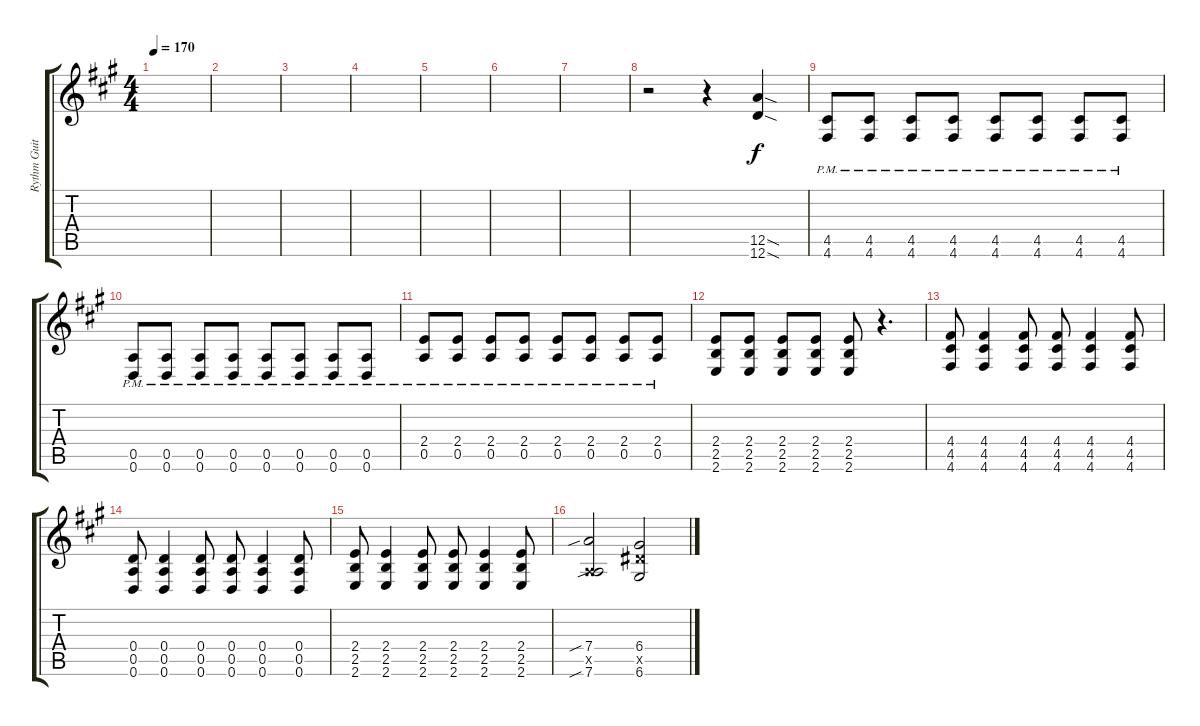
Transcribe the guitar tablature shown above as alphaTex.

\track ("Rythm Guitar" "Rythm Guit") {instrument distortionguitar}
\staff {score tabs}
\tuning (E4 B3 G3 D3 A2 D2) {hide}
\ts (4 4)
\tempo 170
\clef g2
\ks a
|
|
|
|
|
|
|
r.2 r.4 (12.5{sod} 12.6{sod}).4 |
(4.5{pm} 4.6{pm}).8 (4.5{pm} 4.6{pm}).8 (4.5{pm} 4.6{pm}).8 (4.5{pm} 4.6{pm}).8 (4.5{pm} 4.6{pm}).8 (4.5{pm} 4.6{pm}).8 (4.5{pm} 4.6{pm}).8 (4.5{pm} 4.6{pm}).8 |
(0.5{pm} 0.6{pm}).8 (0.5{pm} 0.6{pm}).8 (0.5{pm} 0.6{pm}).8 (0.5{pm} 0.6{pm}).8 (0.5{pm} 0.6{pm}).8 (0.5{pm} 0.6{pm}).8 (0.5{pm} 0.6{pm}).8 (0.5{pm} 0.6{pm}).8 |
(2.4{pm} 0.5{pm}).8 (2.4{pm} 0.5{pm}).8 (2.4{pm} 0.5{pm}).8 (2.4{pm} 0.5{pm}).8 (2.4{pm} 0.5{pm}).8 (2.4{pm} 0.5{pm}).8 (2.4{pm} 0.5{pm}).8 (2.4{pm} 0.5{pm}).8 |
(2.4 2.5 2.6).8{volume 12} (2.4 2.5 2.6).8 (2.4 2.5 2.6).8 (2.4 2.5 2.6).8 (2.4 2.5 2.6).8 r.4{d} |
(4.4 4.5 4.6).8 (4.4 4.5 4.6).4 (4.4 4.5 4.6).8 (4.4 4.5 4.6).8 (4.4 4.5 4.6).4 (4.4 4.5 4.6).8 |
(0.4 0.5 0.6).8 (0.4 0.5 0.6).4 (0.4 0.5 0.6).8 (0.4 0.5 0.6).8 (0.4 0.5 0.6).4 (0.4 0.5 0.6).8 |
(2.4 2.5 2.6).8 (2.4 2.5 2.6).4 (2.4 2.5 2.6).8 (2.4 2.5 2.6).8 (2.4 2.5 2.6).4 (2.4 2.5 2.6).8 |
(7.4{sib} 0.5{x} 7.6{sib}).2 (6.4 6.5{x} 6.6).2
